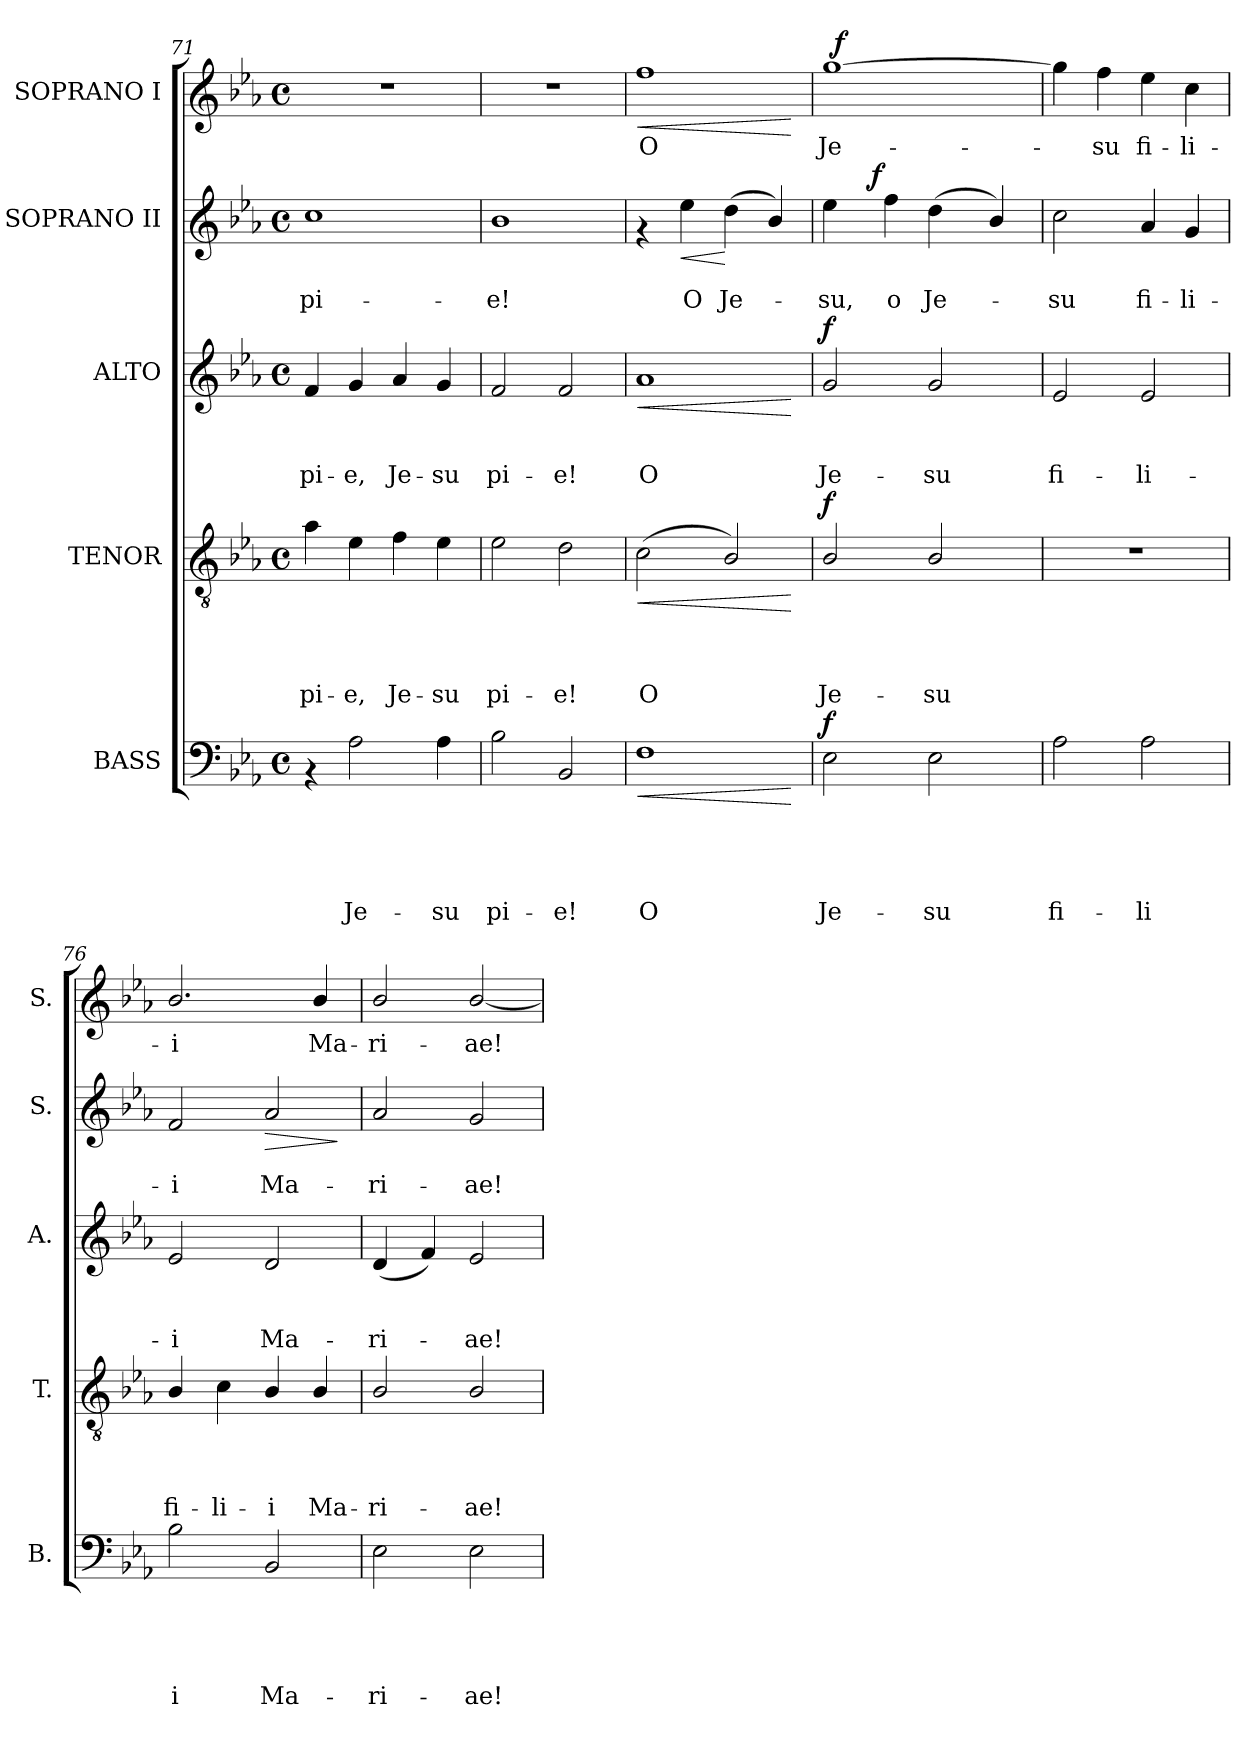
**kern	**text	**text	**text	**text	**text	**dynam	**kern	**text	**text	**text	**text	**dynam	**kern	**text	**text	**text	**dynam	**kern	**text	**text	**dynam	**kern	**text	**dynam
*part5	*part5	*part5	*part5	*part5	*part5	*part5	*part4	*part4	*part4	*part4	*part4	*part4	*part3	*part3	*part3	*part3	*part3	*part2	*part2	*part2	*part2	*part1	*part1	*part1
*staff5	*staff5	*staff5	*staff5	*staff5	*staff5	*staff5	*staff4	*staff4	*staff4	*staff4	*staff4	*staff4	*staff3	*staff3	*staff3	*staff3	*staff3	*staff2	*staff2	*staff2	*staff2	*staff1	*staff1	*staff1
*I"BASS	*	*	*	*	*	*	*I"TENOR	*	*	*	*	*	*I"ALTO	*	*	*	*	*I"SOPRANO II	*	*	*	*I"SOPRANO I	*	*
*I'B.	*	*	*	*	*	*	*I'T.	*	*	*	*	*	*I'A.	*	*	*	*	*I'S.	*	*	*	*I'S.	*	*
*clefF4	*	*	*	*	*	*	*clefGv2	*	*	*	*	*	*clefG2	*	*	*	*	*clefG2	*	*	*	*clefG2	*	*
*k[b-e-a-]	*	*	*	*	*	*	*k[b-e-a-]	*	*	*	*	*	*k[b-e-a-]	*	*	*	*	*k[b-e-a-]	*	*	*	*k[b-e-a-]	*	*
*E-:	*	*	*	*	*	*	*E-:	*	*	*	*	*	*E-:	*	*	*	*	*E-:	*	*	*	*E-:	*	*
*M4/4	*	*	*	*	*	*	*M4/4	*	*	*	*	*	*M4/4	*	*	*	*	*M4/4	*	*	*	*M4/4	*	*
*met(c)	*	*	*	*	*	*	*met(c)	*	*	*	*	*	*met(c)	*	*	*	*	*met(c)	*	*	*	*met(c)	*	*
=71	=71	=71	=71	=71	=71	=71	=71	=71	=71	=71	=71	=71	=71	=71	=71	=71	=71	=71	=71	=71	=71	=71	=71	=71
!	!	!	!	!	!	!	!	!	!	!	!LO:LY:b	!	!	!	!	!LO:LY:b	!	!	!	!LO:LY:b	!	!	!	!
4rAA	.	.	.	.	.	.	4a-\	.	.	.	pi-	.	4f/	.	.	pi-	.	1cc	.	pi-	.	1r	.	.
!	!	!	!	!	!LO:LY:b	!	!	!	!	!	!LO:LY:b	!	!	!	!	!LO:LY:b	!	!	!	!	!	!	!	!
2A-\	.	.	.	.	Je-	.	4e-\	.	.	.	-e,	.	4g/	.	.	-e,	.	.	.	.	.	.	.	.
!	!	!	!	!	!	!	!	!	!	!	!LO:LY:b	!	!	!	!	!LO:LY:b	!	!	!	!	!	!	!	!
.	.	.	.	.	.	.	4f\	.	.	.	Je-	.	4a-/	.	.	Je-	.	.	.	.	.	.	.	.
!	!	!	!	!	!LO:LY:b	!	!	!	!	!	!LO:LY:b	!	!	!	!	!LO:LY:b	!	!	!	!	!	!	!	!
4A-\	.	.	.	.	-su	.	4e-\	.	.	.	-su	.	4g/	.	.	-su	.	.	.	.	.	.	.	.
=72	=72	=72	=72	=72	=72	=72	=72	=72	=72	=72	=72	=72	=72	=72	=72	=72	=72	=72	=72	=72	=72	=72	=72	=72
!	!	!	!	!	!LO:LY:b	!	!	!	!	!	!LO:LY:b	!	!	!	!	!LO:LY:b	!	!	!	!LO:LY:b	!	!	!	!
2B-\	.	.	.	.	pi-	.	2e-\	.	.	.	pi-	.	2f/	.	.	pi-	.	1b-	.	-e!	.	1r	.	.
!	!	!	!	!	!LO:LY:b	!	!	!	!	!	!LO:LY:b	!	!	!	!	!LO:LY:b	!	!	!	!	!	!	!	!
2BB-/	.	.	.	.	-e!	.	2d\	.	.	.	-e!	.	2f/	.	.	-e!	.	.	.	.	.	.	.	.
=73	=73	=73	=73	=73	=73	=73	=73	=73	=73	=73	=73	=73	=73	=73	=73	=73	=73	=73	=73	=73	=73	=73	=73	=73
!	!	!	!	!	!LO:LY:b	!LO:HP:b	!	!	!	!	!LO:LY:b	!LO:HP:b	!	!	!	!LO:LY:b	!LO:HP:b	!	!	!	!	!	!LO:LY:b	!LO:HP:b
1F	.	.	.	.	O	<	(>2c\	.	.	.	O	<	1a-	.	.	O	<	4rf	.	.	.	1ff	O	<
!	!	!	!	!	!	!	!	!	!	!	!	!	!	!	!	!	!	!	!	!LO:LY:b	!LO:HP:b	!	!	!
.	.	.	.	.	.	.	.	.	.	.	.	.	.	.	.	.	.	4ee-\	.	O	<	.	.	.
!	!	!	!	!	!	!	!	!	!	!	!	!	!	!	!	!	!	!	!	!LO:LY:b	!	!	!	!
.	.	.	.	.	.	.	2B-/)	.	.	.	.	.	.	.	.	.	.	(>4dd\	.	Je-	[	.	.	.
.	.	.	.	.	.	.	.	.	.	.	.	.	.	.	.	.	.	4b-/)	.	.	.	.	.	.
.	.	.	.	.	.	[	.	.	.	.	.	[	.	.	.	.	[	.	.	.	.	.	.	[
=74	=74	=74	=74	=74	=74	=74	=74	=74	=74	=74	=74	=74	=74	=74	=74	=74	=74	=74	=74	=74	=74	=74	=74	=74
!	!	!	!	!	!LO:LY:b	!LO:DY:a	!	!	!	!	!LO:LY:b	!LO:DY:a	!	!	!	!LO:LY:b	!LO:DY:a	!	!	!LO:LY:b	!	!	!LO:LY:b	!
*	*	*	*	*	*	*	*	*	*	*	*	*	*	*	*	*	*	*^	*	*	*	*^	*	*
2E-\	.	.	.	.	Je-	f	2B-/	.	.	.	Je-	f	2g/	.	.	Je-	f	4ee-\	8..ryy	.	-su,	.	[>1gg	32ryy	Je-	.
!	!	!	!	!	!	!	!	!	!	!	!	!	!	!	!	!	!	!	!	!	!	!	!	!	!	!LO:DY:a
.	.	.	.	.	.	.	.	.	.	.	.	.	.	.	.	.	.	.	.	.	.	.	.	2ryy	.	f
!	!	!	!	!	!	!	!	!	!	!	!	!	!	!	!	!	!	!	!	!	!	!LO:DY:a	!	!	!	!
.	.	.	.	.	.	.	.	.	.	.	.	.	.	.	.	.	.	.	2ryy	.	.	f	.	.	.	.
!	!	!	!	!	!	!	!	!	!	!	!	!	!	!	!	!	!	!	!	!	!LO:LY:b	!	!	!	!	!
.	.	.	.	.	.	.	.	.	.	.	.	.	.	.	.	.	.	4ff\	.	.	o	.	.	.	.	.
!	!	!	!	!	!LO:LY:b	!	!	!	!	!	!LO:LY:b	!	!	!	!	!LO:LY:b	!	!	!	!	!LO:LY:b	!	!	!	!	!
2E-\	.	.	.	.	-su	.	2B-/	.	.	.	-su	.	2g/	.	.	-su	.	(>4dd\	.	.	Je-	.	.	.	.	.
.	.	.	.	.	.	.	.	.	.	.	.	.	.	.	.	.	.	.	.	.	.	.	.	4...ryy	.	.
.	.	.	.	.	.	.	.	.	.	.	.	.	.	.	.	.	.	.	4ryy	.	.	.	.	.	.	.
.	.	.	.	.	.	.	.	.	.	.	.	.	.	.	.	.	.	4b-/)	.	.	.	.	.	.	.	.
.	.	.	.	.	.	.	.	.	.	.	.	.	.	.	.	.	.	.	32ryy	.	.	.	.	.	.	.
!!LO:LB:g=z
=75	=75	=75	=75	=75	=75	=75	=75	=75	=75	=75	=75	=75	=75	=75	=75	=75	=75	=75	=75	=75	=75	=75	=75	=75	=75	=75
!	!	!	!	!	!LO:LY:b	!	!	!	!	!	!	!	!	!	!	!LO:LY:b	!	!	!	!	!LO:LY:b	!	!	!	!	!
*	*	*	*	*	*	*	*	*	*	*	*	*	*	*	*	*	*	*v	*v	*	*	*	*	*	*	*
*	*	*	*	*	*	*	*	*	*	*	*	*	*	*	*	*	*	*	*	*	*	*v	*v	*	*
2A-\	.	.	.	.	fi-	.	1r	.	.	.	.	.	2e-/	.	.	fi-	.	2cc\	.	-su	.	4gg\]	.	.
!	!	!	!	!	!	!	!	!	!	!	!	!	!	!	!	!	!	!	!	!	!	!	!LO:LY:b	!
.	.	.	.	.	.	.	.	.	.	.	.	.	.	.	.	.	.	.	.	.	.	4ff\	-su	.
!	!	!	!	!	!LO:LY:b	!	!	!	!	!	!	!	!	!	!	!LO:LY:b	!	!	!	!LO:LY:b	!	!	!LO:LY:b	!
2A-\	.	.	.	.	-li	.	.	.	.	.	.	.	2e-/	.	.	-li-	.	4a-/	.	fi-	.	4ee-\	fi-	.
!	!	!	!	!	!	!	!	!	!	!	!	!	!	!	!	!	!	!	!	!LO:LY:b	!	!	!LO:LY:b	!
.	.	.	.	.	.	.	.	.	.	.	.	.	.	.	.	.	.	4g/	.	-li-	.	4cc\	-li-	.
=76	=76	=76	=76	=76	=76	=76	=76	=76	=76	=76	=76	=76	=76	=76	=76	=76	=76	=76	=76	=76	=76	=76	=76	=76
!	!	!	!	!	!LO:LY:b	!	!	!	!	!	!LO:LY:b	!	!	!	!	!LO:LY:b	!	!	!	!LO:LY:b	!	!	!LO:LY:b	!
2B-\	.	.	.	.	i	.	4B-/	.	.	.	fi-	.	2e-/	.	.	-i	.	2f/	.	-i	.	2.b-/	-i	.
!	!	!	!	!	!	!	!	!	!	!	!LO:LY:b	!	!	!	!	!	!	!	!	!	!	!	!	!
.	.	.	.	.	.	.	4c\	.	.	.	-li-	.	.	.	.	.	.	.	.	.	.	.	.	.
!	!	!	!	!	!LO:LY:b	!	!	!	!	!	!LO:LY:b	!	!	!	!	!LO:LY:b	!	!	!	!LO:LY:b	!LO:HP:b	!	!	!
2BB-/	.	.	.	.	Ma-	.	4B-/	.	.	.	-i	.	2d/	.	.	Ma-	.	2a-/	.	Ma-	>	.	.	.
!	!	!	!	!	!	!	!	!	!	!	!LO:LY:b	!	!	!	!	!	!	!	!	!	!	!	!LO:LY:b	!
.	.	.	.	.	.	.	4B-/	.	.	.	Ma-	.	.	.	.	.	.	.	.	.	.	4b-/	Ma-	.
.	.	.	.	.	.	.	.	.	.	.	.	.	.	.	.	.	.	.	.	.	]	.	.	.
=77	=77	=77	=77	=77	=77	=77	=77	=77	=77	=77	=77	=77	=77	=77	=77	=77	=77	=77	=77	=77	=77	=77	=77	=77
!	!	!	!	!	!LO:LY:b	!	!	!	!	!	!LO:LY:b	!	!	!	!	!LO:LY:b	!	!	!	!LO:LY:b	!	!	!LO:LY:b	!
2E-\	.	.	.	.	-ri-	.	2B-/	.	.	.	-ri-	.	(<4d/	.	.	-ri-	.	2a-/	.	-ri-	.	2b-/	-ri-	.
.	.	.	.	.	.	.	.	.	.	.	.	.	4f/)	.	.	.	.	.	.	.	.	.	.	.
!	!	!	!	!	!LO:LY:b	!	!	!	!	!	!LO:LY:b	!	!	!	!	!LO:LY:b	!	!	!	!LO:LY:b	!	!	!LO:LY:b	!
2E-\	.	.	.	.	-ae!	.	2B-/	.	.	.	-ae!	.	2e-/	.	.	-ae!	.	2g/	.	-ae!	.	[<2b-/	-ae!	.
=	=	=	=	=	=	=	=	=	=	=	=	=	=	=	=	=	=	=	=	=	=	=	=	=
*-	*-	*-	*-	*-	*-	*-	*-	*-	*-	*-	*-	*-	*-	*-	*-	*-	*-	*-	*-	*-	*-	*-	*-	*-
